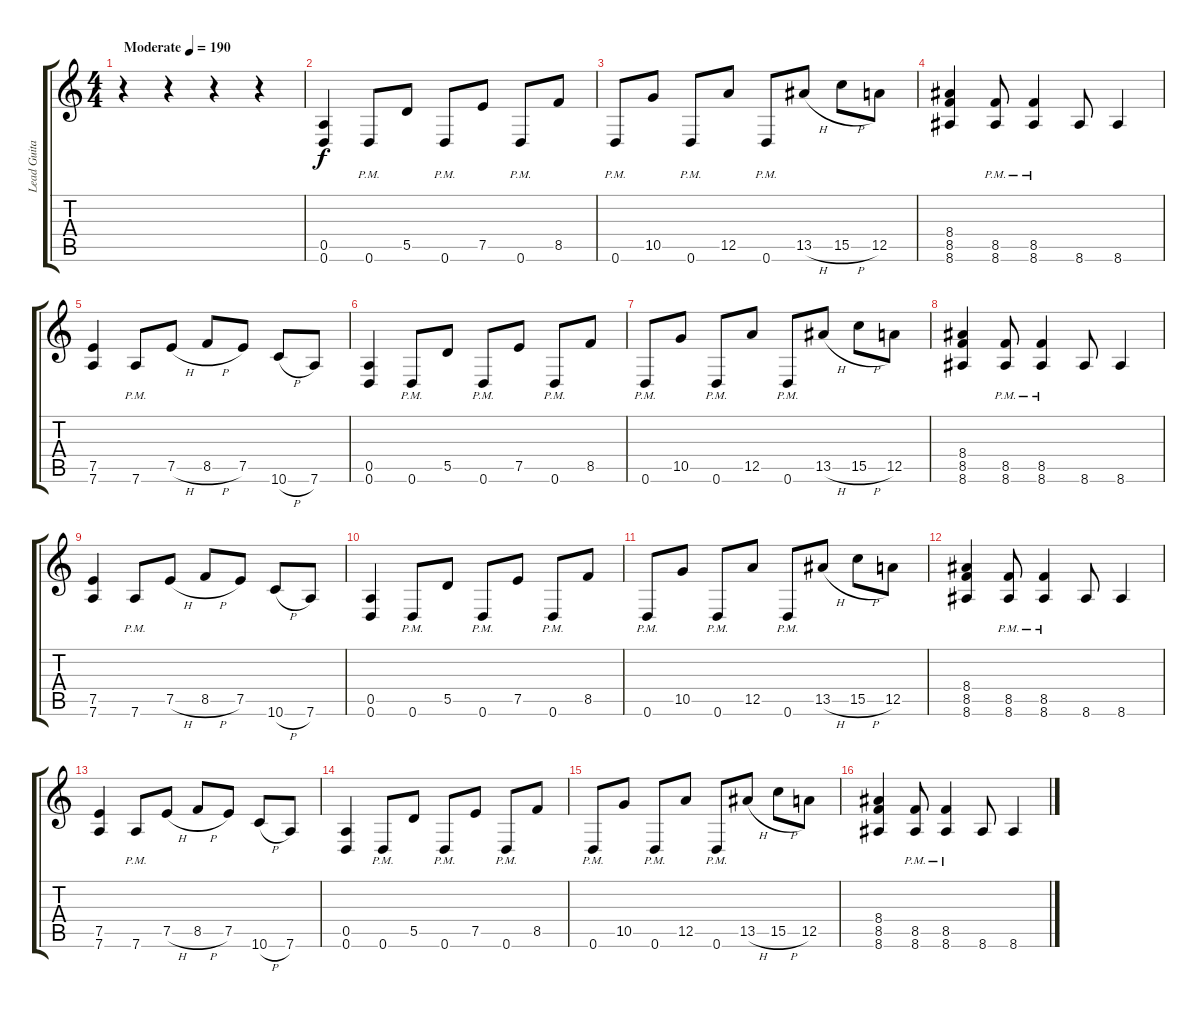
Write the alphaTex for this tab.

\track ("Lead Guitar" "Lead Guita") {instrument distortionguitar}
\staff {score tabs}
\tuning (E4 B3 G3 D3 A2 D2) {hide}
\ts (4 4)
\tempo (190 "Moderate")
\clef g2
\ks c
r.4{dy f instrument distortionguitar} r.4 r.4 r.4 |
(0.5 0.6).4 0.6{pm}.8 5.5.8 0.6{pm}.8 7.5.8 0.6{pm}.8 8.5.8 |
0.6{pm}.8 10.5.8 0.6{pm}.8 12.5.8 0.6{pm}.8 13.5{h}.8 15.5{h}.8 12.5.8 |
(8.4 8.5 8.6).4 (8.5{pm} 8.6{pm}).8 (8.5{pm} 8.6{pm}).4 8.6.8 8.6.4 |
(7.5 7.6).4 7.6{pm}.8 7.5{h}.8 8.5{h}.8 7.5.8 10.6{h}.8 7.6.8 |
(0.5 0.6).4 0.6{pm}.8 5.5.8 0.6{pm}.8 7.5.8 0.6{pm}.8 8.5.8 |
0.6{pm}.8 10.5.8 0.6{pm}.8 12.5.8 0.6{pm}.8 13.5{h}.8 15.5{h}.8 12.5.8 |
(8.4 8.5 8.6).4 (8.5{pm} 8.6{pm}).8 (8.5{pm} 8.6{pm}).4 8.6.8 8.6.4 |
(7.5 7.6).4 7.6{pm}.8 7.5{h}.8 8.5{h}.8 7.5.8 10.6{h}.8 7.6.8 |
(0.5 0.6).4 0.6{pm}.8 5.5.8 0.6{pm}.8 7.5.8 0.6{pm}.8 8.5.8 |
0.6{pm}.8 10.5.8 0.6{pm}.8 12.5.8 0.6{pm}.8 13.5{h}.8 15.5{h}.8 12.5.8 |
(8.4 8.5 8.6).4 (8.5{pm} 8.6{pm}).8 (8.5{pm} 8.6{pm}).4 8.6.8 8.6.4 |
(7.5 7.6).4 7.6{pm}.8 7.5{h}.8 8.5{h}.8 7.5.8 10.6{h}.8 7.6.8 |
(0.5 0.6).4 0.6{pm}.8 5.5.8 0.6{pm}.8 7.5.8 0.6{pm}.8 8.5.8 |
0.6{pm}.8 10.5.8 0.6{pm}.8 12.5.8 0.6{pm}.8 13.5{h}.8 15.5{h}.8 12.5.8 |
(8.4 8.5 8.6).4 (8.5{pm} 8.6{pm}).8 (8.5{pm} 8.6{pm}).4 8.6.8 8.6.4
